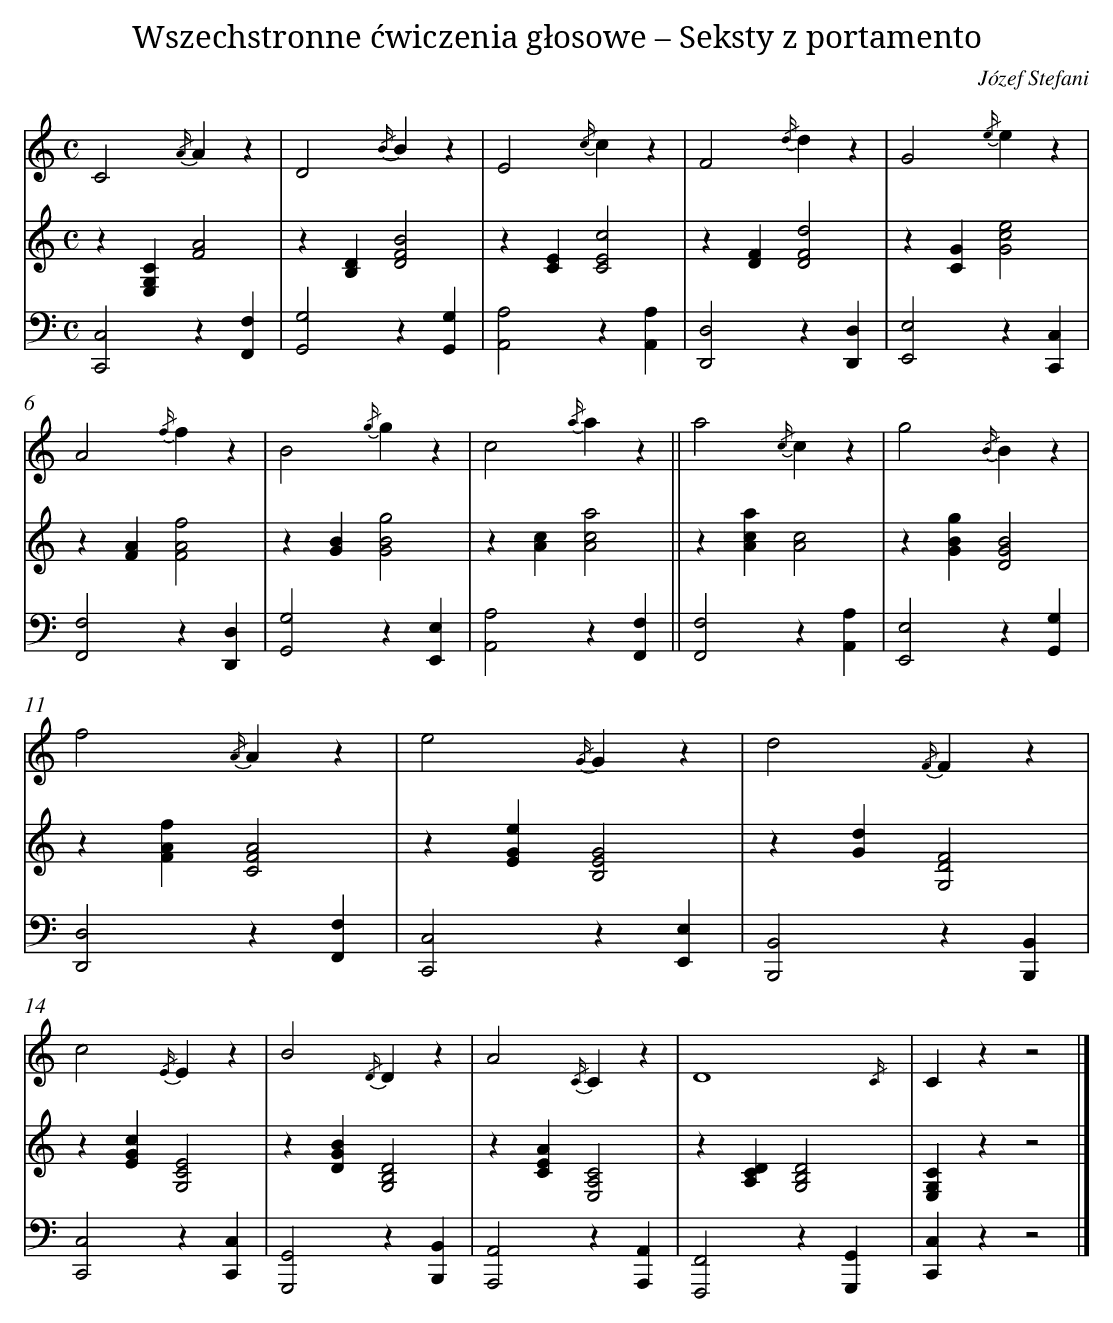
X:1
T: Wszechstronne ćwiczenia głosowe – Seksty z portamento
C: Józef Stefani
L: 1/4
M: C
V: 1 clef=treble
V: 2 clef=treble
V: 3 clef=bass
K: C
[V:1] C2{/A/}Az |
[V:2] z[CG,E,][A2F2] |
[V:3] [C,2C,,2]z[F,F,,] |
[V:1] D2{/B/}Bz |
[V:2] z[DB,][B2F2D2] |
[V:3] [G,2G,,2]z[G,G,,] |
[V:1]  [K:C] E2{/c/}cz |
[V:2]  [K:C] z[EC][c2E2C2] |
[V:3]  [K:C] [A,2A,,2]z[A,A,,] |
[V:1] F2{/d/}dz |
[V:2] z[FD][d2F2D2] |
[V:3] [D,2D,,2]z[D,D,,] |
[V:1] G2{/e/}ez |
[V:2] z[GC][e2c2G2] |
[V:3] [E,2E,,2]z[C,C,,] |
[V:1] A2{/f/}fz |
[V:2] z[AF][f2A2F2] |
[V:3] [F,2F,,2]z[D,D,,] |
[V:1] B2{/g/}gz |
[V:2] z[BG][g2B2G2] |
[V:3] [G,2G,,2]z[E,E,,] |
[V:1] c2{/a/}az ||
[V:2] z[cA][a2c2A2] ||
[V:3] [A,2A,,2]z[F,F,,] ||
[V:1] a2{/c/}cz |
[V:2] z[acA][c2A2] |
[V:3] [F,2F,,2]z[A,A,,] |
[V:1] g2{/B/}Bz |
[V:2] z[gBG][B2G2D2] |
[V:3] [E,2E,,2]z[G,G,,] |
[V:1] f2{/A/}Az |
[V:2] z[fAF][A2F2C2] |
[V:3] [D,2D,,2]z[F,F,,] |
[V:1] e2{/G/}Gz |
[V:2] z[eGE][G2E2B,2] |
[V:3] [C,2C,,2]z[E,E,,] |
[V:1] d2{/F/}Fz |
[V:2] z[dG][F2D2G,2] |
[V:3] [B,,2B,,,2]z[B,,B,,,] |
[V:1] c2{/E/}Ez |
[V:2] z[cGE][E2C2G,2] |
[V:3] [C,2C,,2]z[C,C,,] |
[V:1] B2{/D/}Dz |
[V:2] z[BGD][D2B,2G,2] |
[V:3] [G,,2G,,,2]z[B,,B,,,] |
[V:1] A2{/C/}Cz |
[V:2] z[AEC][C2A,2E,2] |
[V:3] [A,,2A,,,2]z[A,,A,,,] |
[V:1] D4{/C/} |
[V:2] z[DCA,][D2B,2G,2] |
[V:3] [F,,2F,,,2]z[G,,G,,,] |
[V:1] Czz2 |]
[V:2] [CG,E,]zz2 |]
[V:3] [C,C,,]zz2 |]
